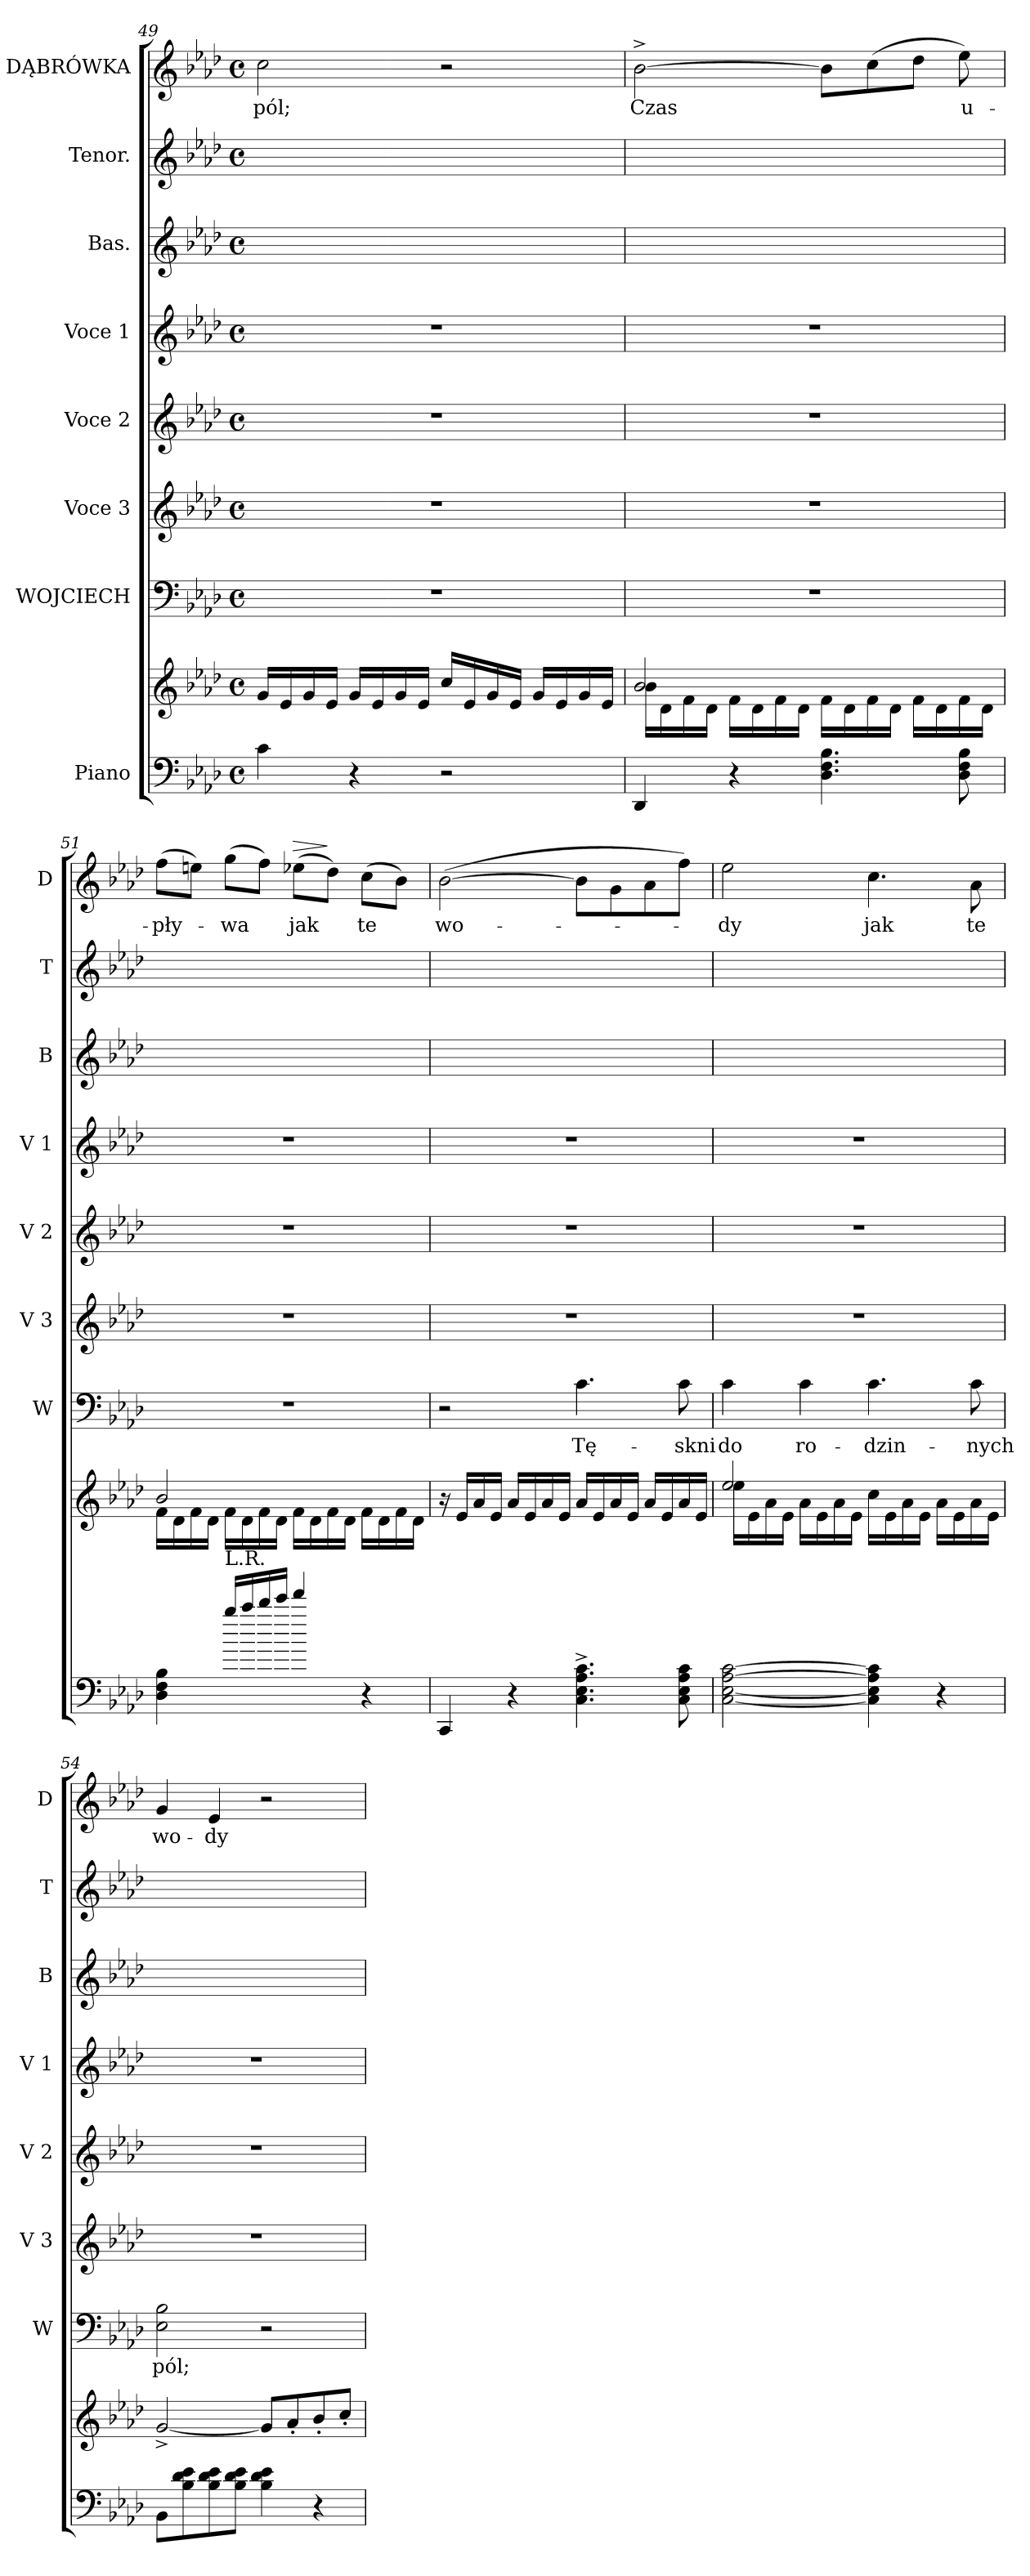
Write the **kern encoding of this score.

**kern	**kern	**kern	**text	**kern	**kern	**kern	**kern	**kern	**kern	**text	**dynam
*part8	*part8	*part7	*part7	*part6	*part5	*part4	*part3	*part2	*part1	*part1	*part1
*staff9	*staff8	*staff7	*staff7	*staff6	*staff5	*staff4	*staff3	*staff2	*staff1	*staff1	*staff1
*I"Piano	*	*I"WOJCIECH	*	*I"Voce 3	*I"Voce 2	*I"Voce 1	*I"Bas.	*I"Tenor.	*I"DĄBRÓWKA	*	*
*	*	*I'W	*	*I'V 3	*I'V 2	*I'V 1	*I'B	*I'T	*I'D	*	*
*clefF4	*clefG2	*clefF4	*	*clefG2	*clefG2	*clefG2	*clefG2	*clefG2	*clefG2	*	*
*k[b-e-a-d-]	*k[b-e-a-d-]	*k[b-e-a-d-]	*	*k[b-e-a-d-]	*k[b-e-a-d-]	*k[b-e-a-d-]	*k[b-e-a-d-]	*k[b-e-a-d-]	*k[b-e-a-d-]	*	*
*M4/4	*M4/4	*M4/4	*	*M4/4	*M4/4	*M4/4	*M4/4	*M4/4	*M4/4	*	*
*met(c)	*met(c)	*met(c)	*	*met(c)	*met(c)	*met(c)	*met(c)	*met(c)	*met(c)	*	*
=49	=49	=49	=49	=49	=49	=49	=49	=49	=49	=49	=49
4c\	16g/LL	1r	.	1r	1r	1r	1ryy	1ryy	2cc\	pól;	.
.	16e-/	.	.	.	.	.	.	.	.	.	.
.	16g/	.	.	.	.	.	.	.	.	.	.
.	16e-/JJ	.	.	.	.	.	.	.	.	.	.
4r	16g/LL	.	.	.	.	.	.	.	.	.	.
.	16e-/	.	.	.	.	.	.	.	.	.	.
.	16g/	.	.	.	.	.	.	.	.	.	.
.	16e-/JJ	.	.	.	.	.	.	.	.	.	.
2r	16cc/LL	.	.	.	.	.	.	.	2r	.	.
.	16e-/	.	.	.	.	.	.	.	.	.	.
.	16g/	.	.	.	.	.	.	.	.	.	.
.	16e-/JJ	.	.	.	.	.	.	.	.	.	.
.	16g/LL	.	.	.	.	.	.	.	.	.	.
.	16e-/	.	.	.	.	.	.	.	.	.	.
.	16g/	.	.	.	.	.	.	.	.	.	.
.	16e-/JJ	.	.	.	.	.	.	.	.	.	.
=50	=50	=50	=50	=50	=50	=50	=50	=50	=50	=50	=50
*	*^	*	*	*	*	*	*	*	*	*	*
4DD-/	2b-/	16b-\LL	1r	.	1r	1r	1r	1ryy	1ryy	[2b-^\	Czas	.
.	.	16d-\	.	.	.	.	.	.	.	.	.	.
.	.	16f\	.	.	.	.	.	.	.	.	.	.
.	.	16d-\JJ	.	.	.	.	.	.	.	.	.	.
4r	.	16f\LL	.	.	.	.	.	.	.	.	.	.
.	.	16d-\	.	.	.	.	.	.	.	.	.	.
.	.	16f\	.	.	.	.	.	.	.	.	.	.
.	.	16d-\JJ	.	.	.	.	.	.	.	.	.	.
4.D-\ 4.F\ 4.B-\	2ryy	16f\LL	.	.	.	.	.	.	.	8b-\L]	.	.
.	.	16d-\	.	.	.	.	.	.	.	.	.	.
.	.	16f\	.	.	.	.	.	.	.	(8cc\	.	.
.	.	16d-\JJ	.	.	.	.	.	.	.	.	.	.
.	.	16f\LL	.	.	.	.	.	.	.	8dd-\J	.	.
.	.	16d-\	.	.	.	.	.	.	.	.	.	.
8D-\ 8F\ 8B-\	.	16f\	.	.	.	.	.	.	.	8ee-\)	u-	.
.	.	16d-\JJ	.	.	.	.	.	.	.	.	.	.
=51	=51	=51	=51	=51	=51	=51	=51	=51	=51	=51	=51	=51
4D-\ 4F\ 4B-\	2b-/	16f\LL	1r	.	1r	1r	1r	1ryy	1ryy	(8ff\L	-pły-	.
.	.	16d-\	.	.	.	.	.	.	.	.	.	.
.	.	16f\	.	.	.	.	.	.	.	8een\J)	.	.
.	.	16d-\JJ	.	.	.	.	.	.	.	.	.	.
!LO:TX:a:t=L.R.	!	!	!	!	!	!	!	!	!	!	!	!
16bb-/LL	.	16f\LL	.	.	.	.	.	.	.	(8gg\L	-wa	.
16ccc/	.	16d-\	.	.	.	.	.	.	.	.	.	.
16ddd-/	.	16f\	.	.	.	.	.	.	.	8ff\J)	.	.
16eee-/JJ	.	16d-\JJ	.	.	.	.	.	.	.	.	.	.
!	!	!	!	!	!	!	!	!	!	!	!	!LO:HP:a
4fff/	2ryy	16f\LL	.	.	.	.	.	.	.	(8ee-X\L	jak	>
.	.	16d-\	.	.	.	.	.	.	.	.	.	.
.	.	16f\	.	.	.	.	.	.	.	8dd-\J)	.	]
.	.	16d-\JJ	.	.	.	.	.	.	.	.	.	.
4r	.	16f\LL	.	.	.	.	.	.	.	(8cc\L	te	.
.	.	16d-\	.	.	.	.	.	.	.	.	.	.
.	.	16f\	.	.	.	.	.	.	.	8b-\J)	.	.
.	.	16d-\JJ	.	.	.	.	.	.	.	.	.	.
*	*v	*v	*	*	*	*	*	*	*	*	*	*
=52	=52	=52	=52	=52	=52	=52	=52	=52	=52	=52	=52
4CC/	16r	2r	.	1r	1r	1r	1ryy	1ryy	([2b-\	wo-	.
.	16e-/LL	.	.	.	.	.	.	.	.	.	.
.	16a-/	.	.	.	.	.	.	.	.	.	.
.	16e-/JJ	.	.	.	.	.	.	.	.	.	.
4r	16a-/LL	.	.	.	.	.	.	.	.	.	.
.	16e-/	.	.	.	.	.	.	.	.	.	.
.	16a-/	.	.	.	.	.	.	.	.	.	.
.	16e-/JJ	.	.	.	.	.	.	.	.	.	.
4.C^\ 4.E-^\ 4.A-^\ 4.c^\	16a-/LL	4.c\	Tę-	.	.	.	.	.	8b-\L]	.	.
.	16e-/	.	.	.	.	.	.	.	.	.	.
.	16a-/	.	.	.	.	.	.	.	8g\	.	.
.	16e-/JJ	.	.	.	.	.	.	.	.	.	.
.	16a-/LL	.	.	.	.	.	.	.	8a-\	.	.
.	16e-/	.	.	.	.	.	.	.	.	.	.
8C\ 8E-\ 8A-\ 8c\	16a-/	8c\	-skni	.	.	.	.	.	8ff\J)	.	.
.	16e-/JJ	.	.	.	.	.	.	.	.	.	.
=53	=53	=53	=53	=53	=53	=53	=53	=53	=53	=53	=53
*	*^	*	*	*	*	*	*	*	*	*	*
[2C\ [2E-\ [2A-\ [2c\	2ee-/	16ee-\LL	4c\	do	1r	1r	1r	1ryy	1ryy	2ee-\	-dy	.
.	.	16e-\	.	.	.	.	.	.	.	.	.	.
.	.	16a-\	.	.	.	.	.	.	.	.	.	.
.	.	16e-\JJ	.	.	.	.	.	.	.	.	.	.
.	.	16a-\LL	4c\	ro-	.	.	.	.	.	.	.	.
.	.	16e-\	.	.	.	.	.	.	.	.	.	.
.	.	16a-\	.	.	.	.	.	.	.	.	.	.
.	.	16e-\JJ	.	.	.	.	.	.	.	.	.	.
4C]\ 4E-]\ 4A-]\ 4c]\	2ryy	16cc\LL	4.c\	-dzin-	.	.	.	.	.	4.cc\	jak	.
.	.	16e-\	.	.	.	.	.	.	.	.	.	.
.	.	16a-\	.	.	.	.	.	.	.	.	.	.
.	.	16e-\JJ	.	.	.	.	.	.	.	.	.	.
4r	.	16a-\LL	.	.	.	.	.	.	.	.	.	.
.	.	16e-\	.	.	.	.	.	.	.	.	.	.
.	.	16a-\	8c\	-nych	.	.	.	.	.	8a-\	te	.
.	.	16e-\JJ	.	.	.	.	.	.	.	.	.	.
*	*v	*v	*	*	*	*	*	*	*	*	*	*
=54	=54	=54	=54	=54	=54	=54	=54	=54	=54	=54	=54
8BB-\L	[2g^/	2E-\ 2B-\	pól;	1r	1r	1r	1ryy	1ryy	4g/	wo-	.
8B-\ 8d-\ 8e-\	.	.	.	.	.	.	.	.	.	.	.
8B-\ 8d-\ 8e-\	.	.	.	.	.	.	.	.	4e-/	-dy	.
8B-\ 8d-\ 8e-\J	.	.	.	.	.	.	.	.	.	.	.
4B-\ 4d-\ 4e-\	8g/L]	2r	.	.	.	.	.	.	2r	.	.
.	8a-'/	.	.	.	.	.	.	.	.	.	.
4r	8b-'/	.	.	.	.	.	.	.	.	.	.
.	8cc'/J	.	.	.	.	.	.	.	.	.	.
=	=	=	=	=	=	=	=	=	=	=	=
*-	*-	*-	*-	*-	*-	*-	*-	*-	*-	*-	*-
